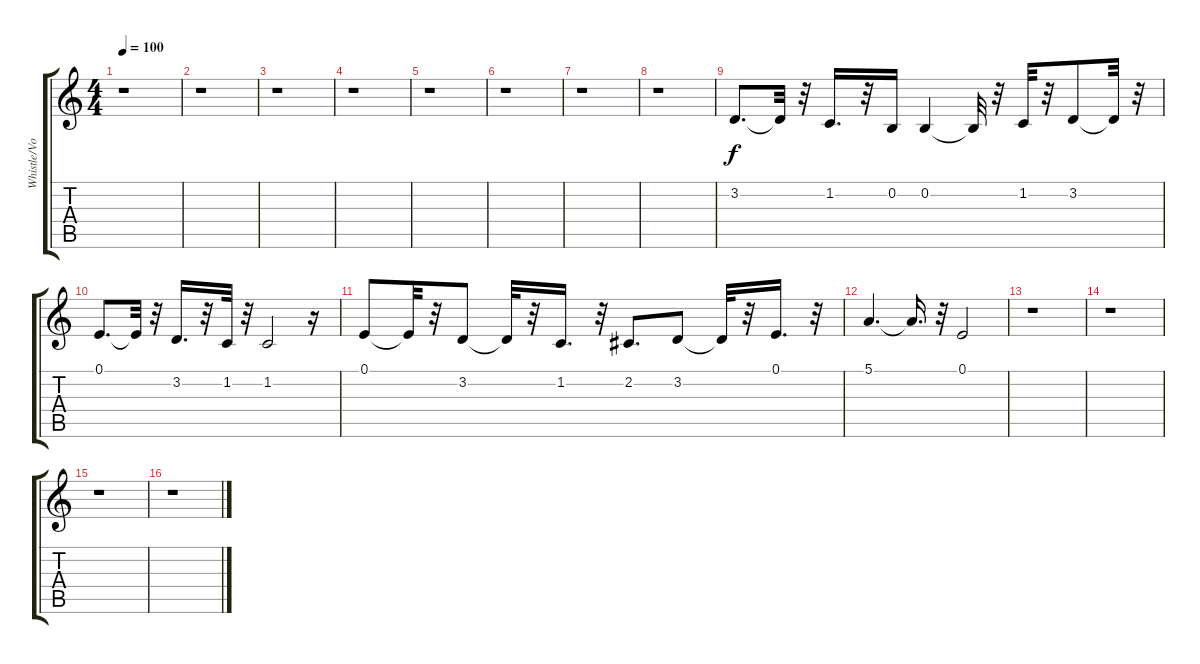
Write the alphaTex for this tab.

\track ("Whistle/Voices 1" "Whistle/Vo") {instrument fx5brightness}
\staff {score tabs}
\tuning (E4 B3 G3 D3 A2 E2) {hide}
\ts (4 4)
\tempo 100
\clef g2
\ks c
r.1{dy f} |
r.1 |
r.1 |
r.1 |
r.1 |
r.1 |
r.1 |
r.1 |
3.2.8{d} 3.2{t}.32 r.32 1.2.16{d} r.32 0.2.16 0.2.4 0.2{t}.32 r.32 1.2.32 r.32 3.2.8 3.2{t}.32 r.32 |
0.1.8{d} 0.1{t}.32 r.32 3.2.16{d} r.32 1.2.32 r.32 1.2.2 r.16 |
0.1.8 0.1{t}.32 r.32 3.2.8 3.2{t}.32 r.32 1.2.16{d} r.32 2.2.8{d} 3.2.8 3.2{t}.32 r.32 0.1.16{d} r.32 |
5.1.4{d} 5.1{t}.16{d} r.32 0.1.2 |
r.1 |
r.1 |
r.1 |
r.1
